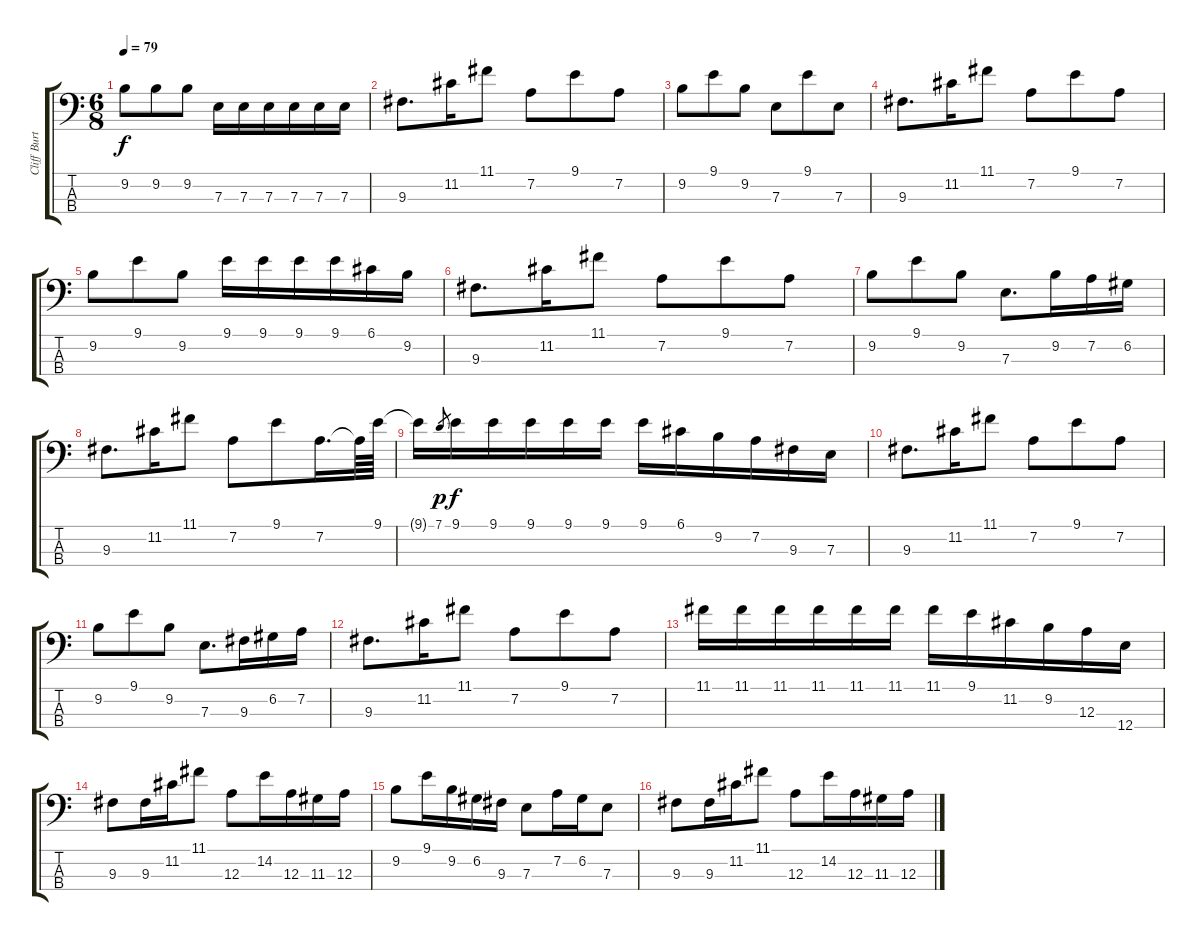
\track ("Cliff Burton (Bass)" "Cliff Burt") {instrument acousticguitarsteel}
\staff {score tabs}
\tuning (G2 D2 A1 E1) {hide}
\ts (6 8)
\tempo 79
\clef f4
\ks c
9.2.8{dy f} 9.2.8 9.2.8 7.3.16 7.3.16 7.3.16 7.3.16 7.3.16 7.3.16 |
9.3.8{d} 11.2.16 11.1.8 7.2.8 9.1.8 7.2.8 |
9.2.8 9.1.8 9.2.8 7.3.8 9.1.8 7.3.8 |
9.3.8{d} 11.2.16 11.1.8 7.2.8 9.1.8 7.2.8 |
9.2.8 9.1.8 9.2.8 9.1.16 9.1.16 9.1.16 9.1.16 6.1.16 9.2.16 |
9.3.8{d} 11.2.16 11.1.8 7.2.8 9.1.8 7.2.8 |
9.2.8 9.1.8 9.2.8 7.3.8{d} 9.2.16 7.2.16 6.2.16 |
9.3.8{d} 11.2.16 11.1.8 7.2.8 9.1.8 7.2.16{d} 7.2{t}.64 9.1.64 |
9.1{t}.16 7.1.8{gr dy p} 9.1.16{dy f} 9.1.16 9.1.16 9.1.16 9.1.16 9.1.16 6.1.16 9.2.16 7.2.16 9.3.16 7.3.16 |
9.3.8{d} 11.2.16 11.1.8 7.2.8 9.1.8 7.2.8 |
9.2.8 9.1.8 9.2.8 7.3.8{d} 9.3.16 6.2.16 7.2.16 |
9.3.8{d} 11.2.16 11.1.8 7.2.8 9.1.8 7.2.8 |
11.1.16 11.1.16 11.1.16 11.1.16 11.1.16 11.1.16 11.1.16 9.1.16 11.2.16 9.2.16 12.3.16 12.4.16 |
9.3.8 9.3.16 11.2.16 11.1.8 12.3.8 14.2.16 12.3.16 11.3.16 12.3.16 |
9.2.8 9.1.16 9.2.16 6.2.16 9.3.16 7.3.8 7.2.16 6.2.16 7.3.8 |
9.3.8 9.3.16 11.2.16 11.1.8 12.3.8 14.2.16 12.3.16 11.3.16 12.3.16
